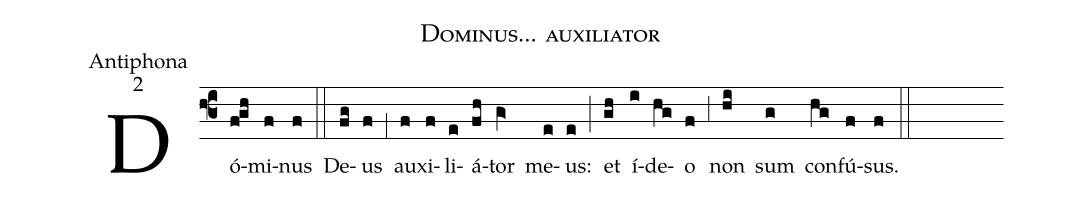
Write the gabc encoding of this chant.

name:Dominus... auxiliator;
office-part:Antiphona;
mode:2;
%%
(f3) Dó(f!gh)mi(f)nus(f) (::)
De(fg)us(f) (,1) au(f)xi(f)li(e)á(fh)tor(gV>) me(e)us:(e) (;) et(gh) í(i)de(hg)o(f) (,3) non(hi) sum(g) con(hg)fú(f)sus.(f) (::)
